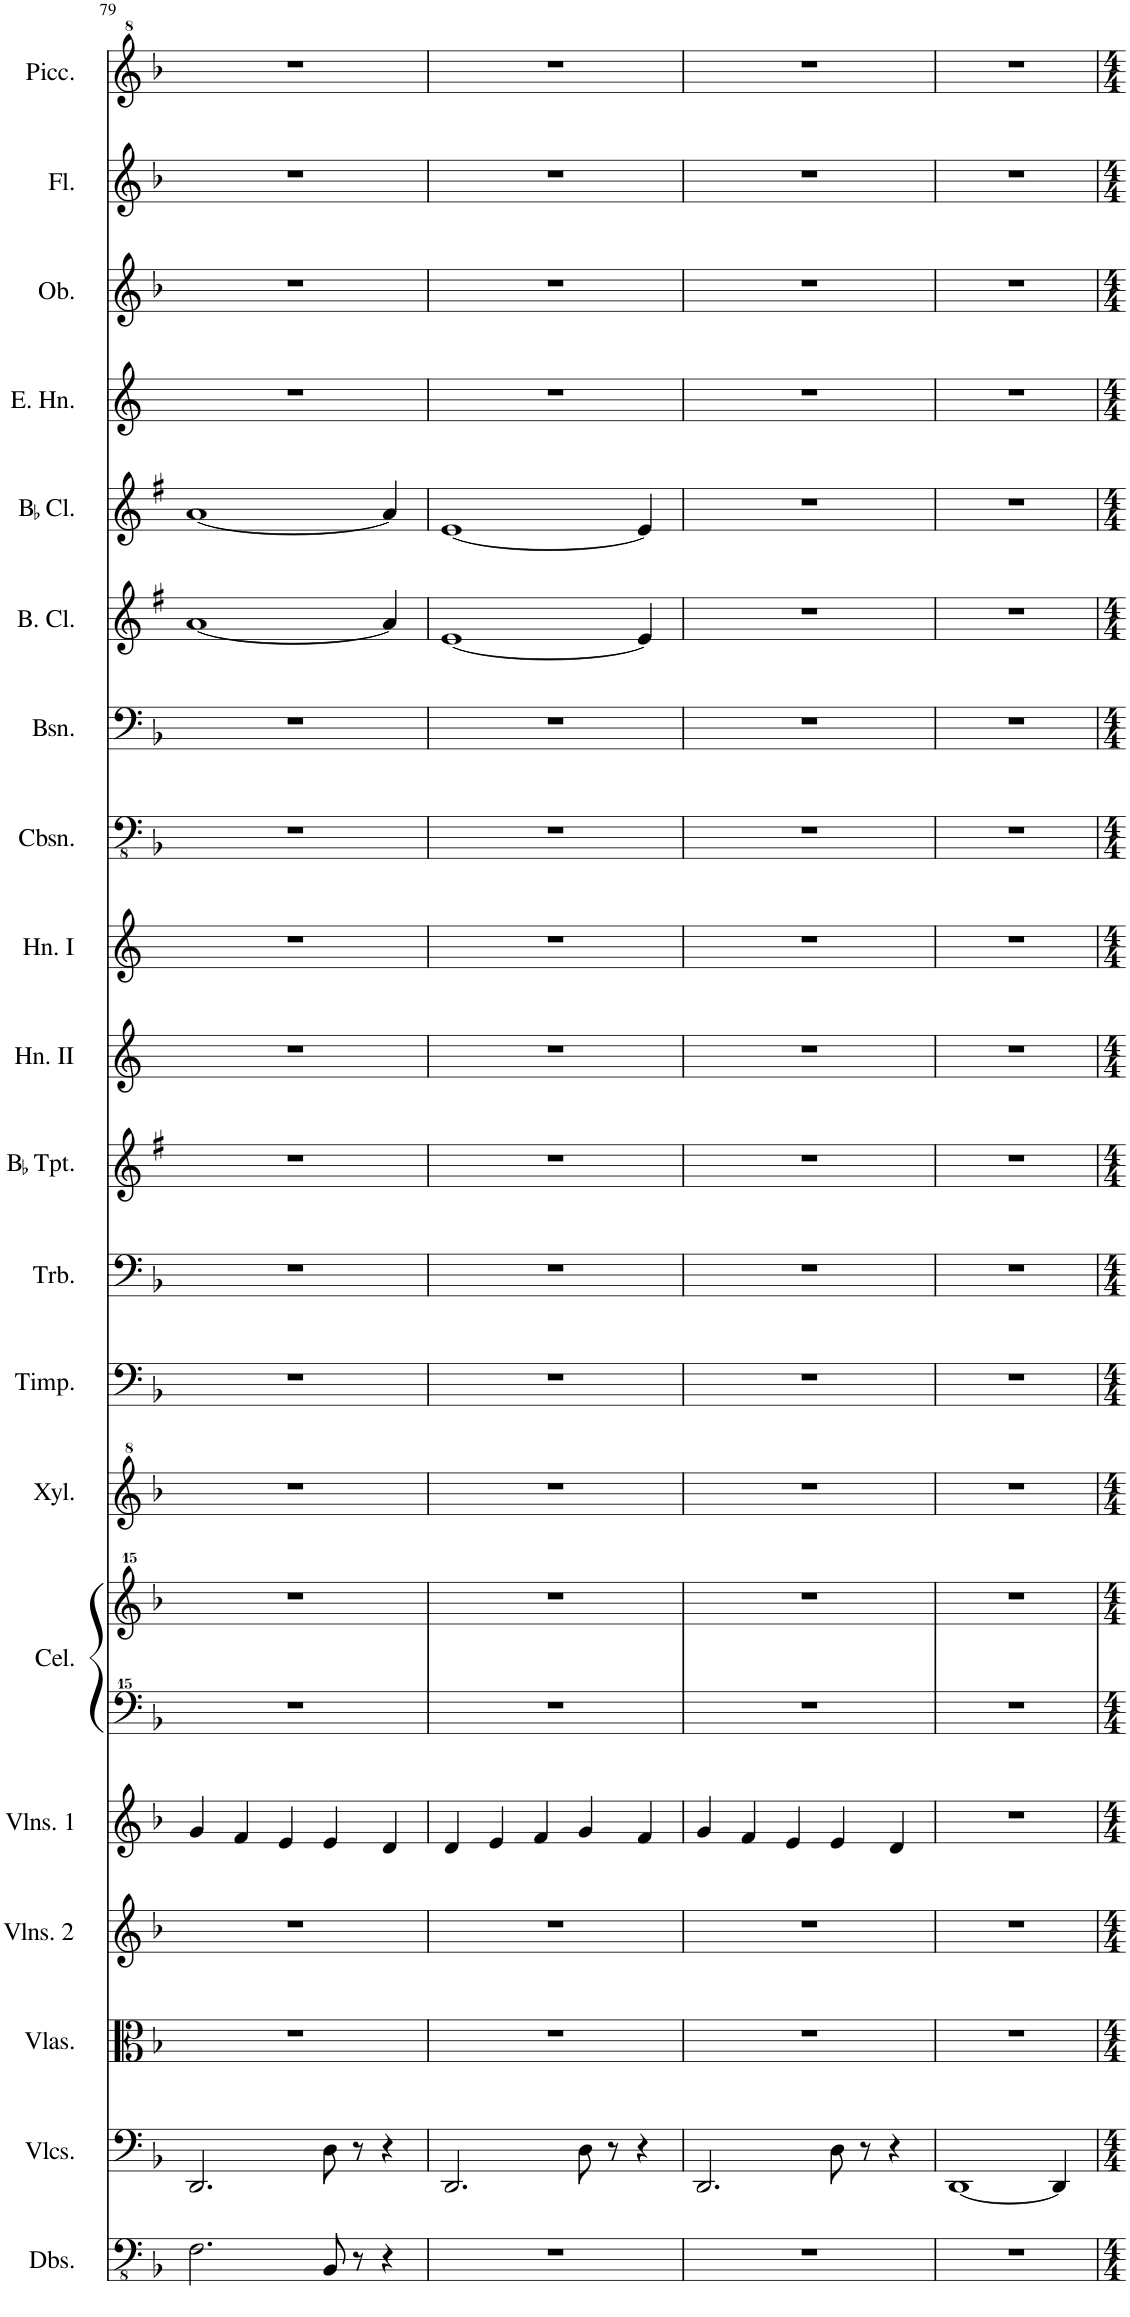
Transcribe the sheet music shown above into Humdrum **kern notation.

**kern	**kern	**kern	**kern	**kern	**kern	**kern	**kern	**kern	**kern	**kern	**kern	**kern	**kern	**kern	**kern	**kern	**kern	**kern	**kern	**kern
*part20	*part19	*part18	*part17	*part16	*part15	*part15	*part14	*part13	*part12	*part11	*part10	*part9	*part8	*part7	*part6	*part5	*part4	*part3	*part2	*part1
*staff21	*staff20	*staff19	*staff18	*staff17	*staff16	*staff15	*staff14	*staff13	*staff12	*staff11	*staff10	*staff9	*staff8	*staff7	*staff6	*staff5	*staff4	*staff3	*staff2	*staff1
*I"Double Basses	*I"Violoncellos	*I"Violas	*I"Violins 2	*I"Violins 1	*I"Celesta	*	*I"Xylophone	*I"Timpani	*I"Trombone	*I"BaccidentalFlat Trumpet	*I"Horn II	*I"Horn I	*I"Contrabassoon	*I"Bassoon	*I"Bass Clarinet	*I"BaccidentalFlat Clarinet	*I"English Horn	*I"Oboe	*I"Flute	*I"Piccolo
*I'Dbs.	*I'Vlcs.	*I'Vlas.	*I'Vlns. 2	*I'Vlns. 1	*I'Cel.	*	*I'Xyl.	*I'Timp.	*I'Trb.	*I'BaccidentalFlat Tpt.	*I'Hn. II	*I'Hn. I	*I'Cbsn.	*I'Bsn.	*I'B. Cl.	*I'BaccidentalFlat Cl.	*I'E. Hn.	*I'Ob.	*I'Fl.	*I'Picc.
!!LO:PB:g=z
*clefFv4	*clefF4	*clefC3	*clefG2	*clefG2	*clefF^^4	*clefG^^2	*clefG^2	*clefF4	*clefF4	*clefG2	*clefG2	*clefG2	*clefFv4	*clefF4	*clefG2	*clefG2	*clefG2	*clefG2	*clefG2	*clefG^2
*	*	*	*	*	*	*	*	*	*	*Trd1c2	*Trd4c7	*Trd4c7	*Trd7c12	*	*Trd8c14	*Trd1c2	*Trd4c7	*	*	*Trd-7c-12
*k[b-]	*k[b-]	*k[b-]	*k[b-]	*k[b-]	*k[b-]	*k[b-]	*k[b-]	*k[b-]	*k[b-]	*k[f#]	*k[]	*k[]	*k[b-]	*k[b-]	*k[f#]	*k[f#]	*k[]	*k[b-]	*k[b-]	*k[b-]
*M5/4	*M5/4	*M5/4	*M5/4	*M5/4	*M5/4	*M5/4	*M5/4	*M5/4	*M5/4	*M5/4	*M5/4	*M5/4	*M5/4	*M5/4	*M5/4	*M5/4	*M5/4	*M5/4	*M5/4	*M5/4
=79	=79	=79	=79	=79	=79	=79	=79	=79	=79	=79	=79	=79	=79	=79	=79	=79	=79	=79	=79	=79
2.FF\	2.DD/	4%5r	4%5r	4g/	4%5r	4%5r	4%5r	4%5r	4%5r	4%5r	4%5r	4%5r	4%5r	4%5r	[1a	[1a	4%5r	4%5r	4%5r	4%5r
.	.	.	.	4f/	.	.	.	.	.	.	.	.	.	.	.	.	.	.	.	.
.	.	.	.	4e/	.	.	.	.	.	.	.	.	.	.	.	.	.	.	.	.
8BBB-/	8D\	.	.	4e/	.	.	.	.	.	.	.	.	.	.	.	.	.	.	.	.
8r	8r	.	.	.	.	.	.	.	.	.	.	.	.	.	.	.	.	.	.	.
4r	4r	.	.	4d/	.	.	.	.	.	.	.	.	.	.	4a/]	4a/]	.	.	.	.
=80	=80	=80	=80	=80	=80	=80	=80	=80	=80	=80	=80	=80	=80	=80	=80	=80	=80	=80	=80	=80
4%5r	2.DD/	4%5r	4%5r	4d/	4%5r	4%5r	4%5r	4%5r	4%5r	4%5r	4%5r	4%5r	4%5r	4%5r	[1e	[1e	4%5r	4%5r	4%5r	4%5r
.	.	.	.	4e/	.	.	.	.	.	.	.	.	.	.	.	.	.	.	.	.
.	.	.	.	4f/	.	.	.	.	.	.	.	.	.	.	.	.	.	.	.	.
.	8D\	.	.	4g/	.	.	.	.	.	.	.	.	.	.	.	.	.	.	.	.
.	8r	.	.	.	.	.	.	.	.	.	.	.	.	.	.	.	.	.	.	.
.	4r	.	.	4f/	.	.	.	.	.	.	.	.	.	.	4e/]	4e/]	.	.	.	.
=81	=81	=81	=81	=81	=81	=81	=81	=81	=81	=81	=81	=81	=81	=81	=81	=81	=81	=81	=81	=81
4%5r	2.DD/	4%5r	4%5r	4g/	4%5r	4%5r	4%5r	4%5r	4%5r	4%5r	4%5r	4%5r	4%5r	4%5r	4%5r	4%5r	4%5r	4%5r	4%5r	4%5r
.	.	.	.	4f/	.	.	.	.	.	.	.	.	.	.	.	.	.	.	.	.
.	.	.	.	4e/	.	.	.	.	.	.	.	.	.	.	.	.	.	.	.	.
.	8D\	.	.	4e/	.	.	.	.	.	.	.	.	.	.	.	.	.	.	.	.
.	8r	.	.	.	.	.	.	.	.	.	.	.	.	.	.	.	.	.	.	.
.	4r	.	.	4d/	.	.	.	.	.	.	.	.	.	.	.	.	.	.	.	.
=82	=82	=82	=82	=82	=82	=82	=82	=82	=82	=82	=82	=82	=82	=82	=82	=82	=82	=82	=82	=82
4%5r	[1DD	4%5r	4%5r	4%5r	4%5r	4%5r	4%5r	4%5r	4%5r	4%5r	4%5r	4%5r	4%5r	4%5r	4%5r	4%5r	4%5r	4%5r	4%5r	4%5r
.	4DD/]	.	.	.	.	.	.	.	.	.	.	.	.	.	.	.	.	.	.	.
=	=	=	=	=	=	=	=	=	=	=	=	=	=	=	=	=	=	=	=	=
*-	*-	*-	*-	*-	*-	*-	*-	*-	*-	*-	*-	*-	*-	*-	*-	*-	*-	*-	*-	*-
